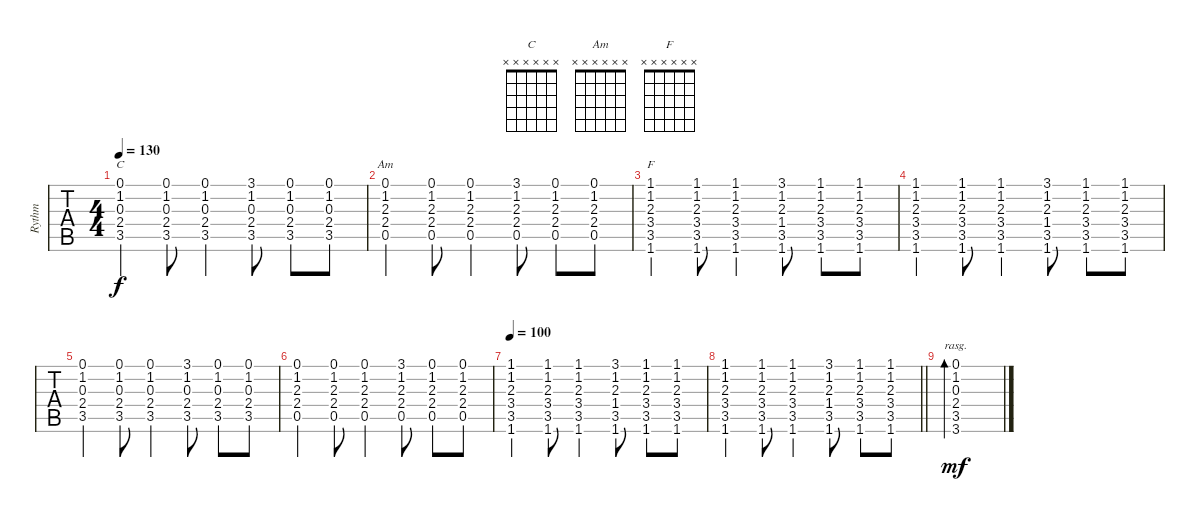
\track ("Rythm" "Rythm") {instrument acousticguitarsteel}
\staff {tabs}
\tuning (E4 B3 G3 D3 A2 E2) {hide}
\chord ("C" x x x x x x)
\chord ("Am" x x x x x x)
\chord ("F" x x x x x x)
\ts (4 4)
\tempo 130
\clef g2
\ks c
(0.1 1.2 0.3 2.4 3.5).4{ch "C" dy f} (0.1 1.2 0.3 2.4 3.5).8 (0.1 1.2 0.3 2.4 3.5).4 (3.1 1.2 0.3 2.4 3.5).8 (0.1 1.2 0.3 2.4 3.5).8 (0.1 1.2 0.3 2.4 3.5).8 |
(0.1 1.2 2.3 2.4 0.5).4{ch "Am"} (0.1 1.2 2.3 2.4 0.5).8 (0.1 1.2 2.3 2.4 0.5).4 (3.1 1.2 2.3 2.4 0.5).8 (0.1 1.2 2.3 2.4 0.5).8 (0.1 1.2 2.3 2.4 0.5).8 |
(1.1 1.2 2.3 3.4 3.5 1.6).4{ch "F"} (1.1 1.2 2.3 3.4 3.5 1.6).8 (1.1 1.2 2.3 3.4 3.5 1.6).4 (3.1 1.2 2.3 1.4 3.5 1.6).8 (1.1 1.2 2.3 3.4 3.5 1.6).8 (1.1 1.2 2.3 3.4 3.5 1.6).8 |
(1.1 1.2 2.3 3.4 3.5 1.6).4 (1.1 1.2 2.3 3.4 3.5 1.6).8 (1.1 1.2 2.3 3.4 3.5 1.6).4 (3.1 1.2 2.3 1.4 3.5 1.6).8 (1.1 1.2 2.3 3.4 3.5 1.6).8 (1.1 1.2 2.3 3.4 3.5 1.6).8 |
(0.1 1.2 0.3 2.4 3.5).4 (0.1 1.2 0.3 2.4 3.5).8 (0.1 1.2 0.3 2.4 3.5).4 (3.1 1.2 0.3 2.4 3.5).8 (0.1 1.2 0.3 2.4 3.5).8 (0.1 1.2 0.3 2.4 3.5).8 |
(0.1 1.2 2.3 2.4 0.5).4 (0.1 1.2 2.3 2.4 0.5).8 (0.1 1.2 2.3 2.4 0.5).4 (3.1 1.2 2.3 2.4 0.5).8 (0.1 1.2 2.3 2.4 0.5).8 (0.1 1.2 2.3 2.4 0.5).8 |
\tempo 100
(1.1 1.2 2.3 3.4 3.5 1.6).4 (1.1 1.2 2.3 3.4 3.5 1.6).8 (1.1 1.2 2.3 3.4 3.5 1.6).4 (3.1 1.2 2.3 1.4 3.5 1.6).8 (1.1 1.2 2.3 3.4 3.5 1.6).8 (1.1 1.2 2.3 3.4 3.5 1.6).8 |
\barLineRight lightlight
(1.1 1.2 2.3 3.4 3.5 1.6).4 (1.1 1.2 2.3 3.4 3.5 1.6).8 (1.1 1.2 2.3 3.4 3.5 1.6).4 (3.1 1.2 2.3 1.4 3.5 1.6).8 (1.1 1.2 2.3 3.4 3.5 1.6).8 (1.1 1.2 2.3 3.4 3.5 1.6).8 |
(0.1 1.2 0.3 2.4 3.5 3.6).1{bd 480 rasg ii dy mf}
